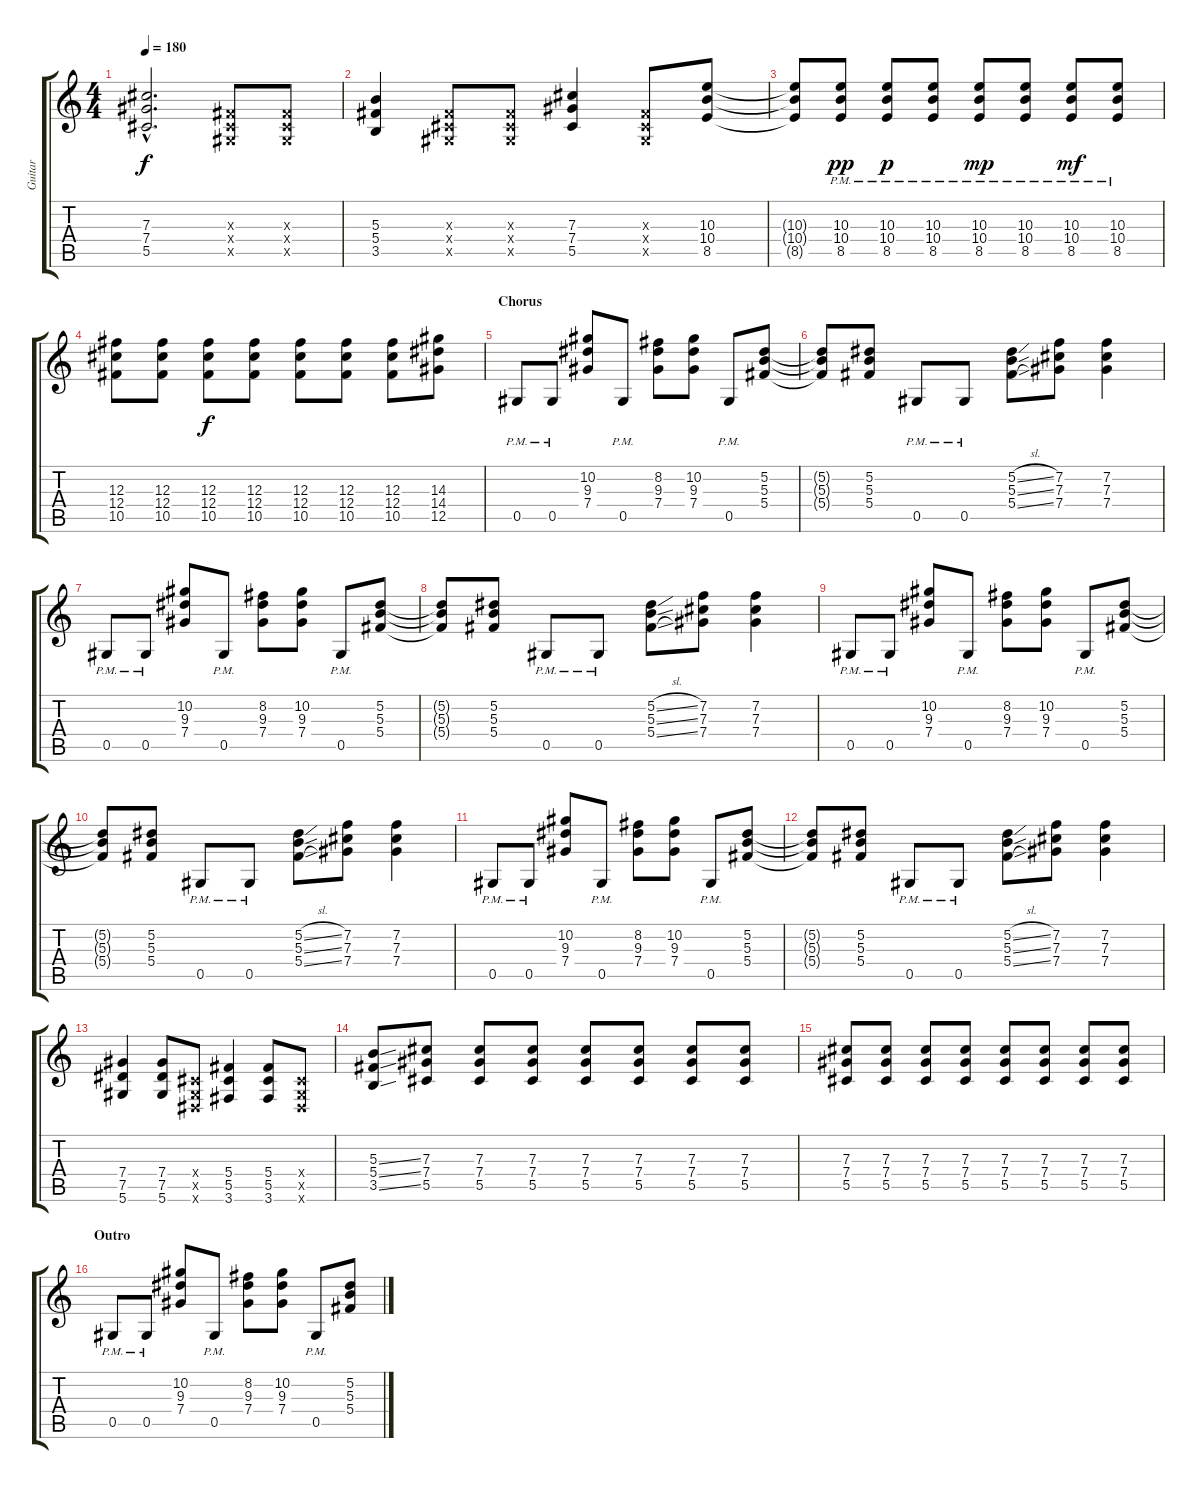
\track ("Guitar" "Guitar") {instrument overdrivenguitar}
\staff {score tabs}
\tuning (Eb4 Bb3 Gb3 Db3 Ab2 Eb2) {hide}
\ts (4 4)
\tempo 180
\clef g2
\ks c
(7.3{hac} 7.4{hac} 5.5{hac}).2{d dy f} (0.3{x} 0.4{x} 0.5{x}).8 (0.3{x} 0.4{x} 0.5{x}).8 |
(5.3 5.4 3.5).4 (0.3{x} 0.4{x} 0.5{x}).8 (0.3{x} 0.4{x} 0.5{x}).8 (7.3 7.4 5.5).4 (0.3{x} 0.4{x} 0.5{x}).8 (10.3 10.4 8.5).8 |
(10.3{t} 10.4{t} 8.5{t}).8 (10.3{pm} 10.4{pm} 8.5{pm}).8{dy pp} (10.3{pm} 10.4{pm} 8.5{pm}).8{dy p} (10.3 10.4{pm} 8.5{pm}).8 (10.3{pm} 10.4{pm} 8.5{pm}).8{dy mp} (10.3{pm} 10.4{pm} 8.5{pm}).8 (10.3{pm} 10.4{pm} 8.5{pm}).8{dy mf} (10.3{pm} 10.4{pm} 8.5{pm}).8 |
(12.3 12.4 10.5).8 (12.3 12.4 10.5).8 (12.3 12.4 10.5).8{dy f} (12.3 12.4 10.5).8 (12.3 12.4 10.5).8 (12.3 12.4 10.5).8 (12.3 12.4 10.5).8 (14.3 14.4 12.5).8 |
\section ("" "Chorus")
0.5{pm}.8 0.5{pm}.8 (10.2 9.3 7.4).8 0.5{pm}.8 (8.2 9.3 7.4).8 (10.2 9.3 7.4).8 0.5{pm}.8 (5.2 5.3 5.4).8 |
(5.2{t} 5.3{t} 5.4{t}).8 (5.2 5.3 5.4).8 0.5{pm}.8 0.5{pm}.8 (5.2{sl} 5.3{sl} 5.4{sl}).8 (7.2 7.3 7.4).8 (7.2 7.3 7.4).4 |
0.5{pm}.8 0.5{pm}.8 (10.2 9.3 7.4).8 0.5{pm}.8 (8.2 9.3 7.4).8 (10.2 9.3 7.4).8 0.5{pm}.8 (5.2 5.3 5.4).8 |
(5.2{t} 5.3{t} 5.4{t}).8 (5.2 5.3 5.4).8 0.5{pm}.8 0.5{pm}.8 (5.2{sl} 5.3{sl} 5.4{sl}).8 (7.2 7.3 7.4).8 (7.2 7.3 7.4).4 |
0.5{pm}.8 0.5{pm}.8 (10.2 9.3 7.4).8 0.5{pm}.8 (8.2 9.3 7.4).8 (10.2 9.3 7.4).8 0.5{pm}.8 (5.2 5.3 5.4).8 |
(5.2{t} 5.3{t} 5.4{t}).8 (5.2 5.3 5.4).8 0.5{pm}.8 0.5{pm}.8 (5.2{sl} 5.3{sl} 5.4{sl}).8 (7.2 7.3 7.4).8 (7.2 7.3 7.4).4 |
0.5{pm}.8 0.5{pm}.8 (10.2 9.3 7.4).8 0.5{pm}.8 (8.2 9.3 7.4).8 (10.2 9.3 7.4).8 0.5{pm}.8 (5.2 5.3 5.4).8 |
(5.2{t} 5.3{t} 5.4{t}).8 (5.2 5.3 5.4).8 0.5{pm}.8 0.5{pm}.8 (5.2{sl} 5.3{sl} 5.4{sl}).8 (7.2 7.3 7.4).8 (7.2 7.3 7.4).4 |
(7.4 7.5 5.6).4 (7.4 7.5 5.6).8 (0.4{x} 0.5{x} 0.6{x}).8 (5.4 5.5 3.6).4 (5.4 5.5 3.6).8 (0.4{x} 0.5{x} 0.6{x}).8 |
(5.3{ss} 5.4{ss} 3.5{ss}).8 (7.3 7.4 5.5).8 (7.3 7.4 5.5).8 (7.3 7.4 5.5).8 (7.3 7.4 5.5).8 (7.3 7.4 5.5).8 (7.3 7.4 5.5).8 (7.3 7.4 5.5).8 |
(7.3 7.4 5.5).8 (7.3 7.4 5.5).8 (7.3 7.4 5.5).8 (7.3 7.4 5.5).8 (7.3 7.4 5.5).8 (7.3 7.4 5.5).8 (7.3 7.4 5.5).8 (7.3 7.4 5.5).8 |
\section ("" "Outro")
0.5{pm}.8 0.5{pm}.8 (10.2 9.3 7.4).8 0.5{pm}.8 (8.2 9.3 7.4).8 (10.2 9.3 7.4).8 0.5{pm}.8 (5.2 5.3 5.4).8
